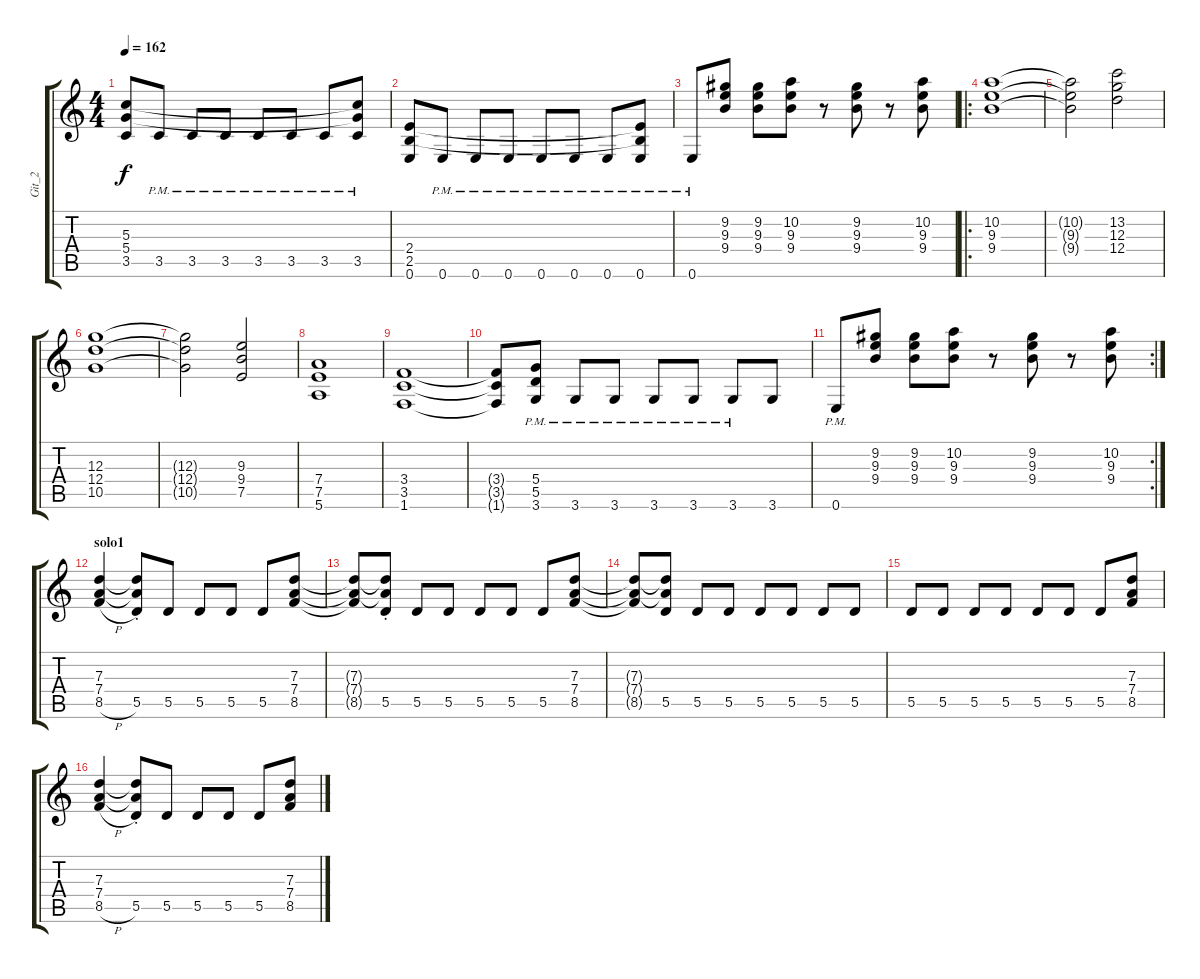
\track ("Git_2" "Git_2") {instrument distortionguitar}
\staff {score tabs}
\tuning (E4 B3 G3 D3 A2 E2) {hide}
\ts (4 4)
\tempo 162
\clef g2
\ks c
(5.3 5.4 3.5).8{dy f} 3.5{pm}.8 3.5{pm}.8 3.5{pm}.8 3.5{pm}.8 3.5{pm}.8 3.5{pm}.8 (5.3{t} 5.4{t} 3.5{pm}).8 |
(2.4 2.5 0.6).8 0.6{pm}.8 0.6{pm}.8 0.6{pm}.8 0.6{pm}.8 0.6{pm}.8 0.6{pm}.8 (2.4{t} 2.5{t} 0.6{pm}).8 |
0.6{pm}.8 (9.2 9.3 9.4).8 (9.2 9.3 9.4).8 (10.2 9.3 9.4).8 r.8 (9.2 9.3 9.4).8 r.8 (10.2 9.3 9.4).8 |
\ro
(10.2 9.3 9.4).1 |
(10.2{t} 9.3{t} 9.4{t}).2 (13.2 12.3 12.4).2 |
(12.3 12.4 10.5).1 |
(12.3{t} 12.4{t} 10.5{t}).2 (9.3 9.4 7.5).2 |
(7.4 7.5 5.6).1 |
(3.4 3.5 1.6).1 |
(3.4{t} 3.5{t} 1.6{t}).8 (5.4 5.5{pm} 3.6).8 3.6{pm}.8 3.6{pm}.8 3.6{pm}.8 3.6{pm}.8 3.6{pm}.8 3.6.8 |
\rc 2
0.6{pm}.8 (9.2 9.3 9.4).8 (9.2 9.3 9.4).8 (10.2 9.3 9.4).8 r.8 (9.2 9.3 9.4).8 r.8 (10.2 9.3 9.4).8 |
\section ("" "solo1")
(7.3 7.4 8.5{h}).4 (7.3{t} 7.4{t} 5.5{st}).8 5.5.8 5.5.8 5.5.8 5.5.8 (7.3 7.4 8.5).8 |
(7.3{t} 7.4{t} 8.5{t}).8 (7.3{t} 7.4{t} 5.5{st}).8 5.5.8 5.5.8 5.5.8 5.5.8 5.5.8 (7.3 7.4 8.5).8 |
(7.3{t} 7.4{t} 8.5{t}).8 (7.3{t} 7.4{t} 5.5).8 5.5.8 5.5.8 5.5.8 5.5.8 5.5.8 5.5.8 |
5.5.8 5.5.8 5.5.8 5.5.8 5.5.8 5.5.8 5.5.8 (7.3 7.4 8.5).8 |
(7.3 7.4 8.5{h}).4 (7.3{t} 7.4{t} 5.5{st}).8 5.5.8 5.5.8 5.5.8 5.5.8 (7.3 7.4 8.5).8
